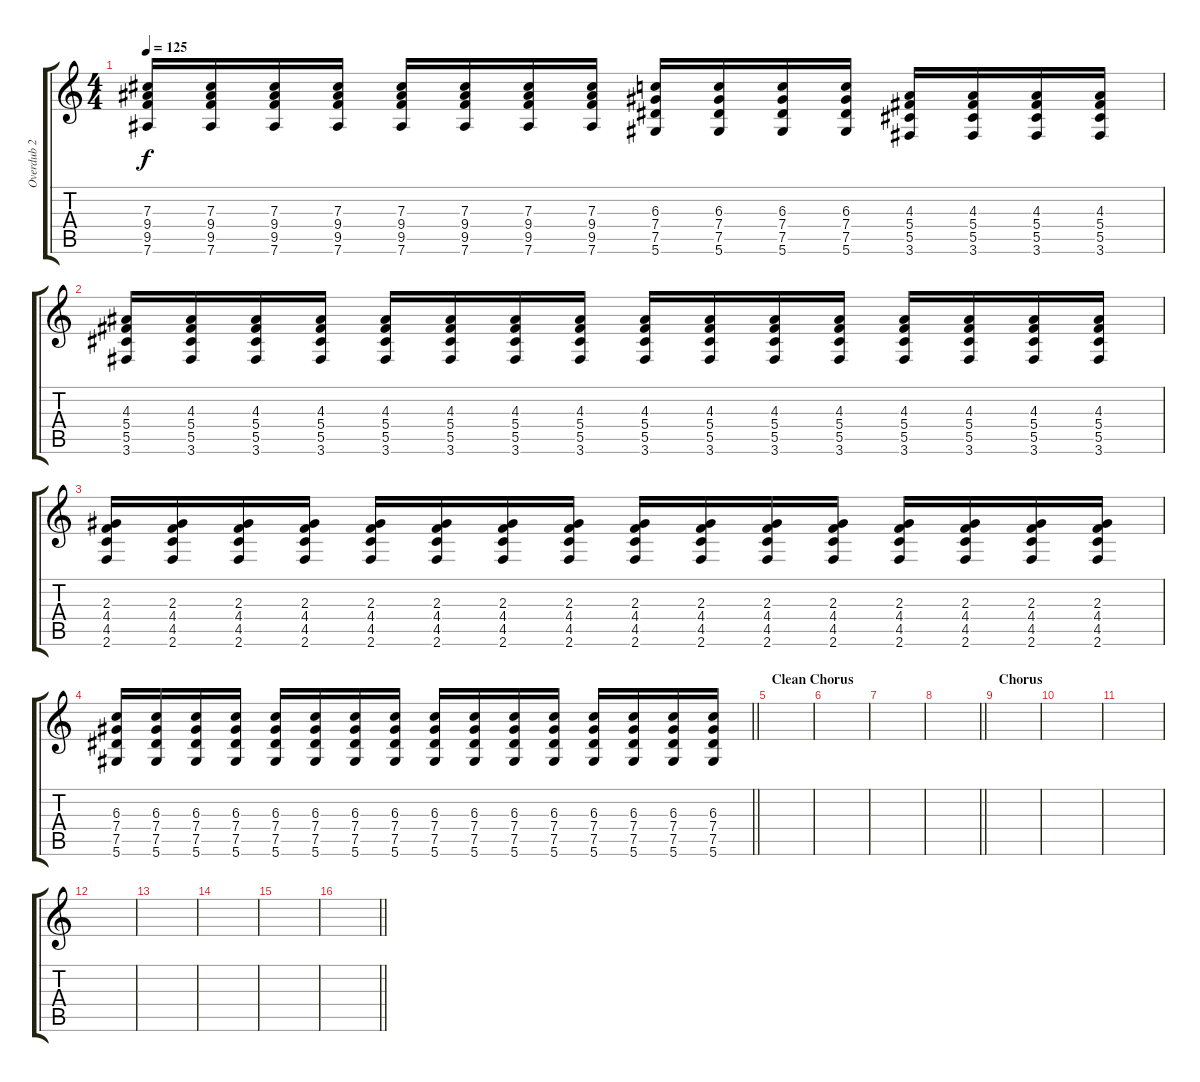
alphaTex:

\track ("Overdub 2" "Overdub 2") {instrument overdrivenguitar}
\staff {score tabs}
\tuning (Eb4 Bb3 Gb3 Db3 Ab2 Eb2) {hide}
\ts (4 4)
\tempo 125
\clef g2
\ks c
(7.3 9.4 9.5 7.6).16{dy f} (7.3 9.4 9.5 7.6).16 (7.3 9.4 9.5 7.6).16 (7.3 9.4 9.5 7.6).16 (7.3 9.4 9.5 7.6).16 (7.3 9.4 9.5 7.6).16 (7.3 9.4 9.5 7.6).16 (7.3 9.4 9.5 7.6).16 (6.3 7.4 7.5 5.6).16 (6.3 7.4 7.5 5.6).16 (6.3 7.4 7.5 5.6).16 (6.3 7.4 7.5 5.6).16 (4.3 5.4 5.5 3.6).16 (4.3 5.4 5.5 3.6).16 (4.3 5.4 5.5 3.6).16 (4.3 5.4 5.5 3.6).16 |
(4.3 5.4 5.5 3.6).16 (4.3 5.4 5.5 3.6).16 (4.3 5.4 5.5 3.6).16 (4.3 5.4 5.5 3.6).16 (4.3 5.4 5.5 3.6).16 (4.3 5.4 5.5 3.6).16 (4.3 5.4 5.5 3.6).16 (4.3 5.4 5.5 3.6).16 (4.3 5.4 5.5 3.6).16 (4.3 5.4 5.5 3.6).16 (4.3 5.4 5.5 3.6).16 (4.3 5.4 5.5 3.6).16 (4.3 5.4 5.5 3.6).16 (4.3 5.4 5.5 3.6).16 (4.3 5.4 5.5 3.6).16 (4.3 5.4 5.5 3.6).16 |
(2.3 4.4 4.5 2.6).16 (2.3 4.4 4.5 2.6).16 (2.3 4.4 4.5 2.6).16 (2.3 4.4 4.5 2.6).16 (2.3 4.4 4.5 2.6).16 (2.3 4.4 4.5 2.6).16 (2.3 4.4 4.5 2.6).16 (2.3 4.4 4.5 2.6).16 (2.3 4.4 4.5 2.6).16 (2.3 4.4 4.5 2.6).16 (2.3 4.4 4.5 2.6).16 (2.3 4.4 4.5 2.6).16 (2.3 4.4 4.5 2.6).16 (2.3 4.4 4.5 2.6).16 (2.3 4.4 4.5 2.6).16 (2.3 4.4 4.5 2.6).16 |
\barLineRight lightlight
(6.3 7.4 7.5 5.6).16 (6.3 7.4 7.5 5.6).16 (6.3 7.4 7.5 5.6).16 (6.3 7.4 7.5 5.6).16 (6.3 7.4 7.5 5.6).16 (6.3 7.4 7.5 5.6).16 (6.3 7.4 7.5 5.6).16 (6.3 7.4 7.5 5.6).16 (6.3 7.4 7.5 5.6).16 (6.3 7.4 7.5 5.6).16 (6.3 7.4 7.5 5.6).16 (6.3 7.4 7.5 5.6).16 (6.3 7.4 7.5 5.6).16 (6.3 7.4 7.5 5.6).16 (6.3 7.4 7.5 5.6).16 (6.3 7.4 7.5 5.6).16 |
\section ("" "Clean Chorus")
|
|
|
\barLineRight lightlight
|
\section ("" "Chorus")
|
|
|
|
|
|
|
\barLineRight lightlight
